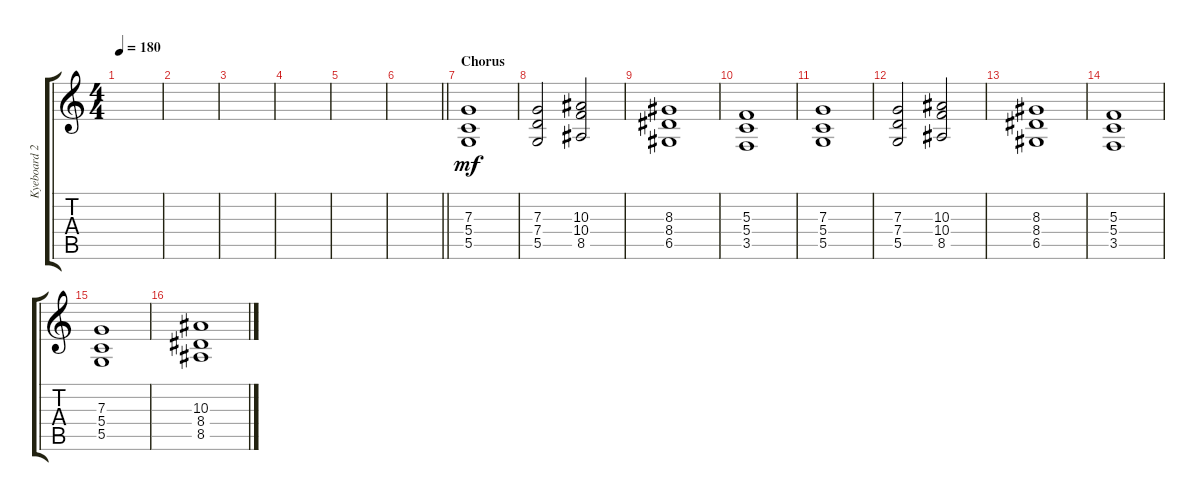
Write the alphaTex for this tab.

\track ("Kyeboard 2" "Kyeboard 2") {instrument tremolostrings}
\staff {score tabs}
\tuning (A4 E4 C4 G3 D3 G2) {hide}
\ts (4 4)
\tempo 180
\clef g2
\ks c
|
|
|
|
|
\barLineRight lightlight
|
\section ("" "Chorus")
(7.3 5.4 5.5).1{dy mf volume 9} |
(7.3 7.4 5.5).2 (10.3 10.4 8.5).2 |
(8.3 8.4 6.5).1 |
(5.3 5.4 3.5).1 |
(7.3 5.4 5.5).1 |
(7.3 7.4 5.5).2 (10.3 10.4 8.5).2 |
(8.3 8.4 6.5).1 |
(5.3 5.4 3.5).1 |
(7.3 5.4 5.5).1 |
(10.3 8.4 8.5).1
